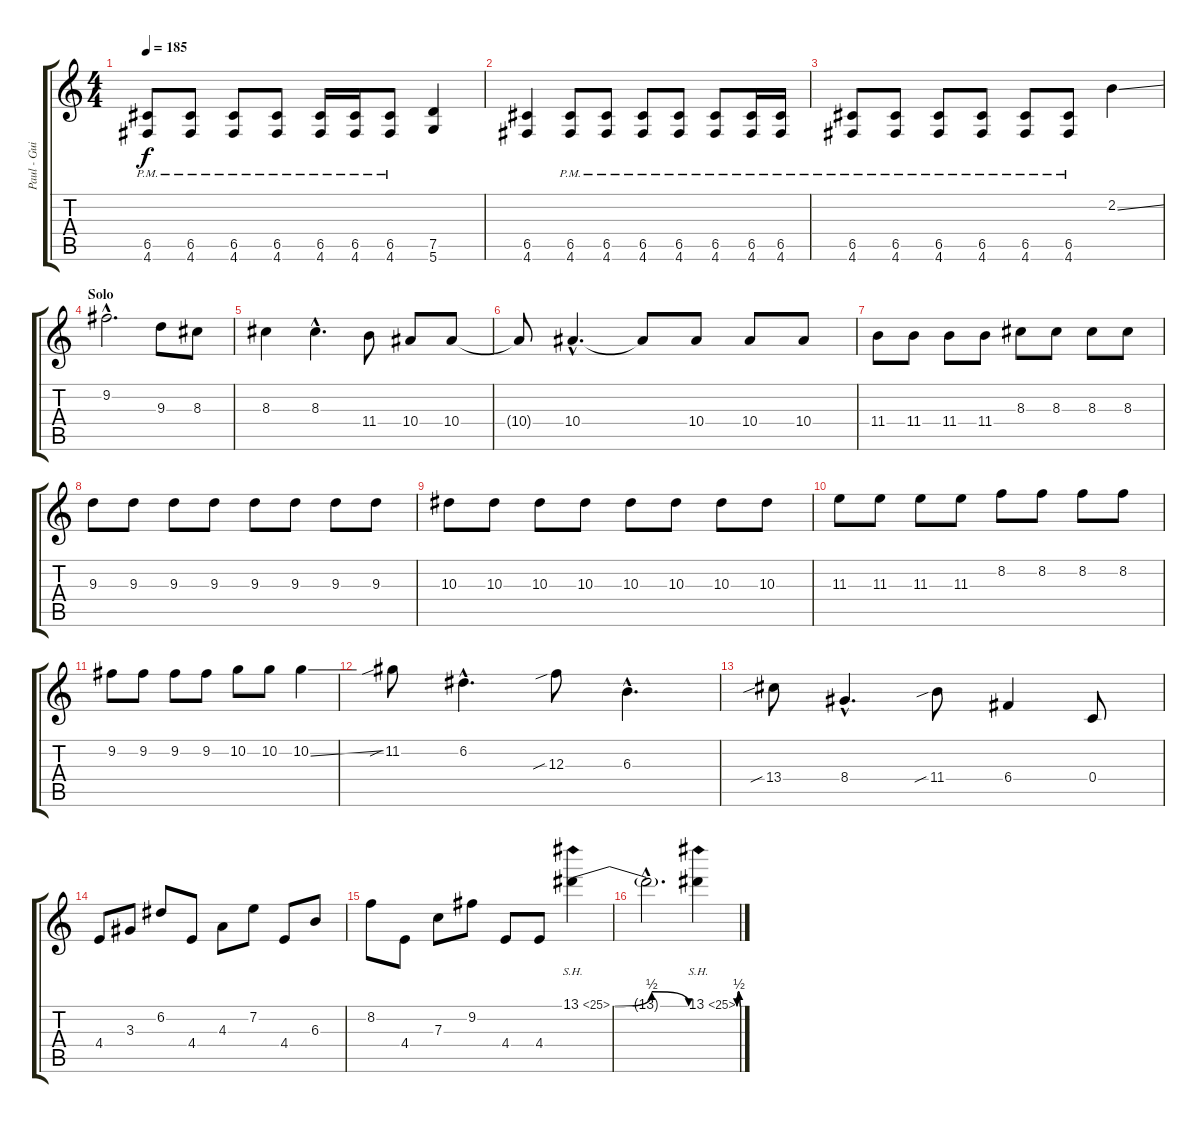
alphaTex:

\track ("Paul - Guitar" "Paul - Gui") {instrument distortionguitar}
\staff {score tabs}
\tuning (D4 A3 F3 C3 G2 D2) {hide}
\ts (4 4)
\tempo 185
\clef g2
\ks c
(6.5{pm} 4.6{pm}).8{dy f} (6.5{pm} 4.6{pm}).8 (6.5{pm} 4.6{pm}).8 (6.5{pm} 4.6{pm}).8 (6.5{pm} 4.6{pm}).16 (6.5{pm} 4.6{pm}).16 (6.5{pm} 4.6{pm}).8 (7.5 5.6).4 |
(6.5 4.6).4 (6.5{pm} 4.6{pm}).8 (6.5{pm} 4.6{pm}).8 (6.5{pm} 4.6{pm}).8 (6.5{pm} 4.6{pm}).8 (6.5{pm} 4.6{pm}).8 (6.5{pm} 4.6{pm}).16 (6.5{pm} 4.6{pm}).16 |
(6.5{pm} 4.6{pm}).8 (6.5{pm} 4.6{pm}).8 (6.5{pm} 4.6{pm}).8 (6.5{pm} 4.6{pm}).8 (6.5{pm} 4.6{pm}).8 (6.5{pm} 4.6{pm}).8 2.2{ss}.4{volume 16 balance 8 instrument distortionguitar} |
\section ("" "Solo")
9.2{hac}.2{d volume 16 balance 8 instrument distortionguitar} 9.3.8 8.3.8 |
8.3.4 8.3{hac}.4{d} 11.4.8 10.4.8 10.4.8 |
10.4{t}.8 10.4{hac}.4{d} 10.4{t}.8 10.4.8 10.4.8 10.4.8 |
11.4.8 11.4.8 11.4.8 11.4.8 8.3.8 8.3.8 8.3.8 8.3.8 |
9.3.8 9.3.8 9.3.8 9.3.8 9.3.8 9.3.8 9.3.8 9.3.8 |
10.3.8 10.3.8 10.3.8 10.3.8 10.3.8 10.3.8 10.3.8 10.3.8 |
11.3.8 11.3.8 11.3.8 11.3.8 8.2.8 8.2.8 8.2.8 8.2.8 |
9.2.8 9.2.8 9.2.8 9.2.8 10.2.8 10.2.8 10.2{ss}.4 |
11.2{sib}.8{volume 16 balance 8 instrument distortionguitar} 6.2{hac}.4{d} 12.3{sib}.8 6.3{hac}.4{d} |
13.4{sib}.8 8.4{hac}.4{d} 11.4{sib}.8 6.4.4 0.4.8 |
4.4.8 3.3.8 6.2.8 4.4.8 4.3.8 7.2.8 4.4.8 6.3.8 |
8.2.8 4.4.8 7.3.8 9.2.8 4.4.8 4.4.8 13.1{be (bendrelease 0 0 10 2 54 2 60 0) sh 12}.4 |
13.1{hac t}.2{d} 13.1{be (custom 0 0 15 2 30 2 45 0 60 0) sh 12}.4
